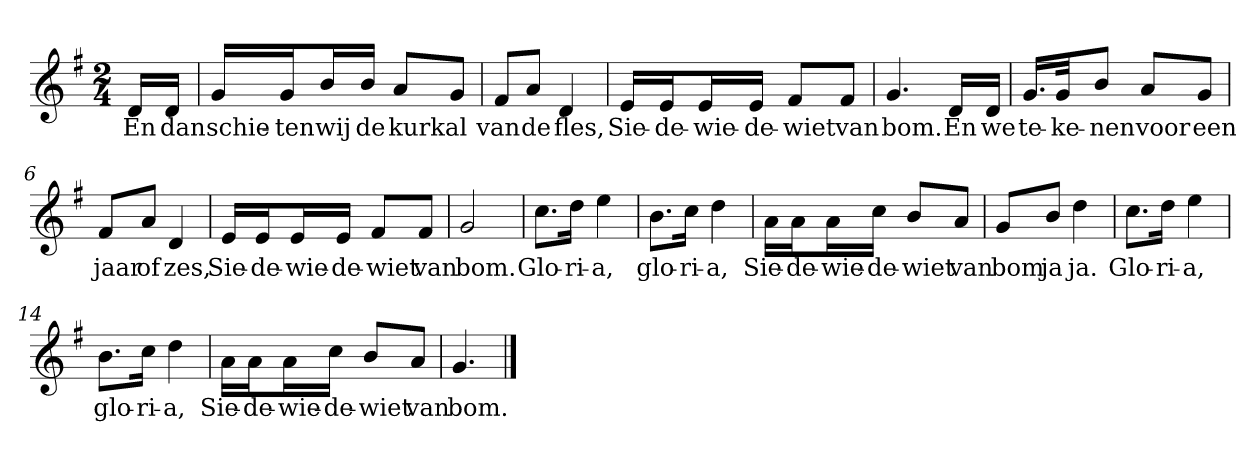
**kern	**text
*part1	*part1
*staff1	*staff1
*clefG2	*
*k[f#]	*
*G:	*
*M2/4	*
*MM120	*
=	=
16d/LL	En
16d/JJ	dan
=1	=1
16g/LL	schie-
16g/J	-ten
16b/L	wij
16b/JJ	de
8a/L	kurk
8g/J	al
=2	=2
8f#/L	van
8a/J	de
4d	fles,
=3	=3
16e/LL	Sie-
16e/J	-de-
16e/L	-wie-
16e/JJ	-de-
8f#/L	-wiet
8f#/J	van
=4	=4
4.g	bom.
16d/LL	En
16d/JJ	we
=5	=5
16.g/LL	te-
32g/Jk	-ke-
8b/J	-nen
8a/L	voor
8g/J	een
=6	=6
8f#/L	jaar
8a/J	of
4d	zes,
=7	=7
16e/LL	Sie-
16e/J	-de-
16e/L	-wie-
16e/JJ	-de-
8f#/L	-wiet
8f#/J	van
=8	=8
2g	bom.
=9	=9
8.cc\L	Glo-
16dd\Jk	-ri-
4ee	-a,
=10	=10
8.b\L	glo-
16cc\Jk	-ri-
4dd	-a,
=11	=11
16a\LL	Sie-
16a\J	-de-
16a\L	-wie-
16cc\JJ	-de-
8b/L	-wiet
8a/J	van
=12	=12
8g/L	bom
8b/J	ja
4dd	ja.
=13	=13
8.cc\L	Glo-
16dd\Jk	-ri-
4ee	-a,
=14	=14
8.b\L	glo-
16cc\Jk	-ri-
4dd	-a,
=15	=15
16a\LL	Sie-
16a\J	-de-
16a\L	-wie-
16cc\JJ	-de-
8b/L	-wiet
8a/J	van
=16	=16
4.g	bom.
==	==
*-	*-
